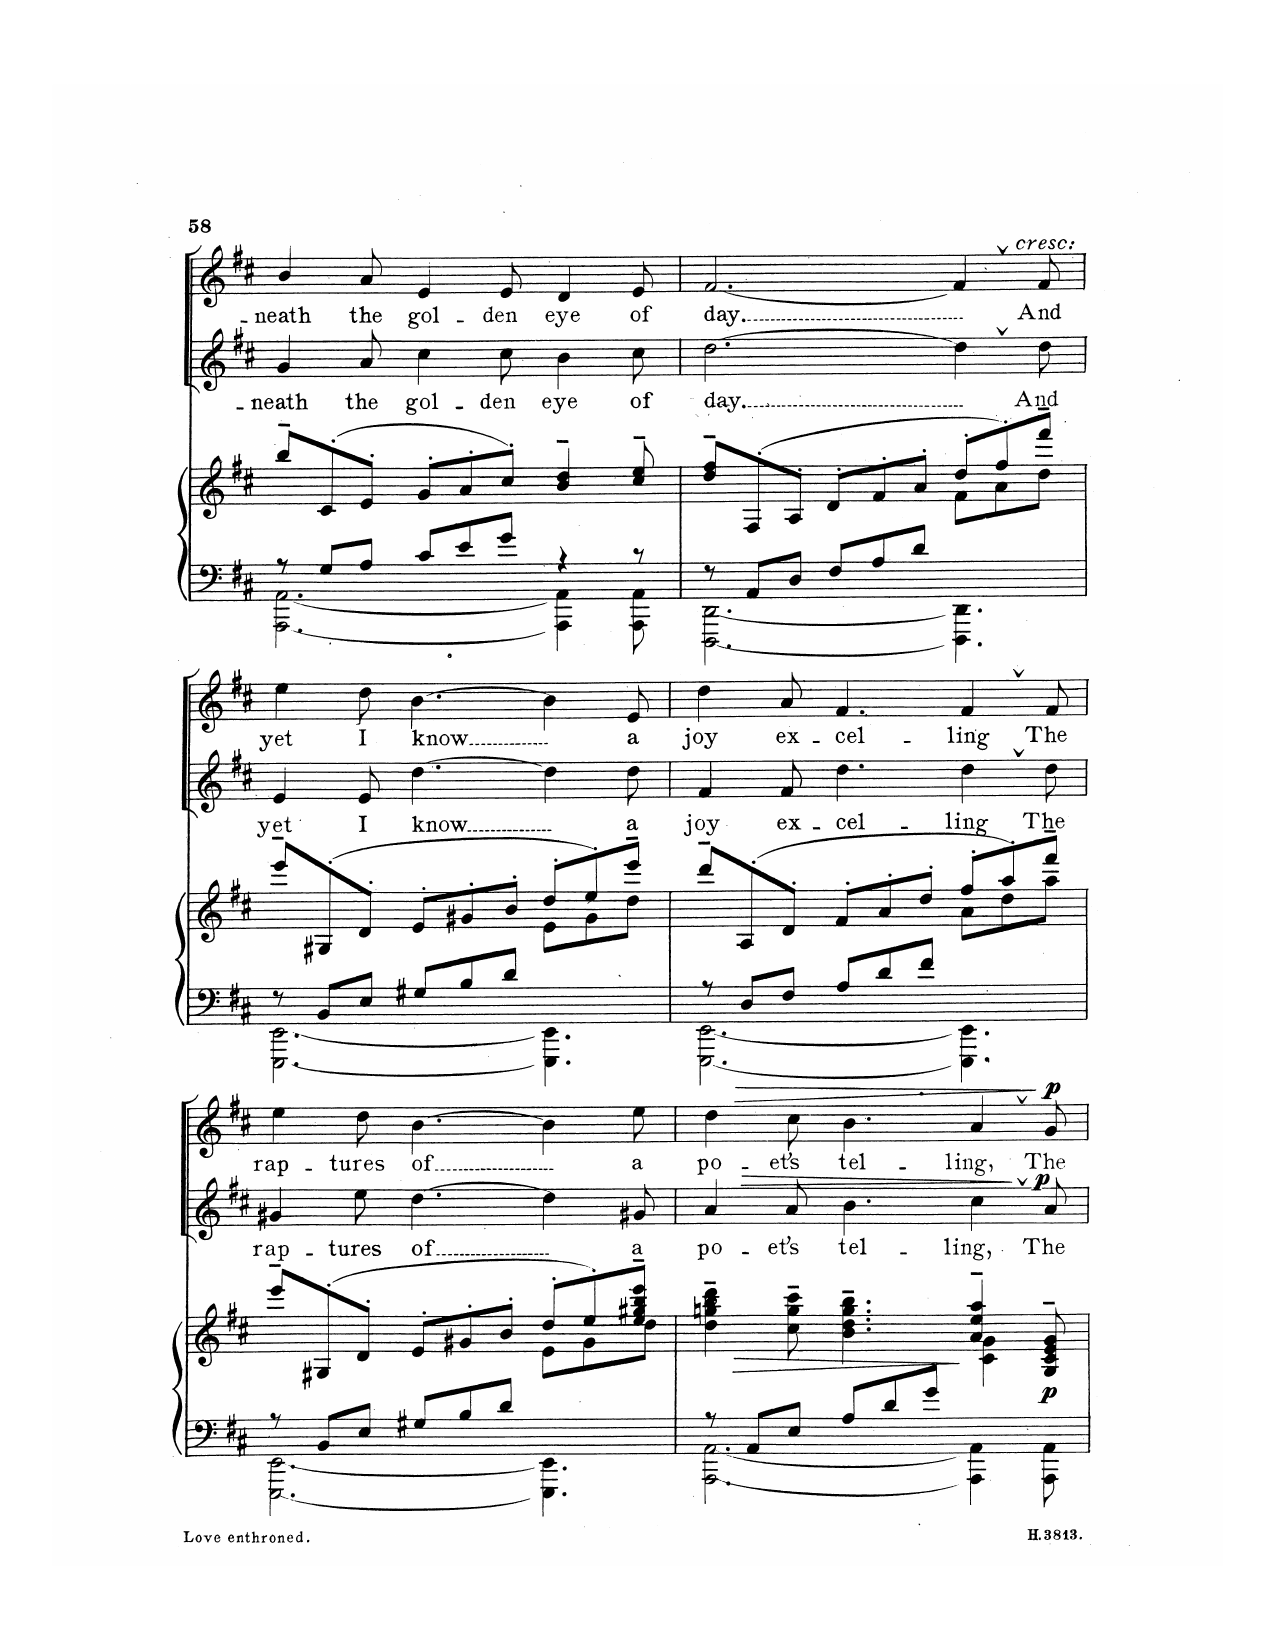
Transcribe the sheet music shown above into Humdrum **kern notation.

**kern	**kern	**dynam	**kern	**text	**dynam	**kern	**text	**dynam
*part3	*part3	*part3	*part2	*part2	*part2	*part1	*part1	*part1
*staff4	*staff3	*staff3/4	*staff2	*staff2	*staff2	*staff1	*staff1	*staff1
*I"Piano	*	*	*I"Baritone	*	*	*I"Contralto	*	*
*I'Pno	*	*	*	*	*	*	*	*
*clefF4	*clefG2	*	*clefGv2	*	*	*clefG2	*	*
*k[f#c#]	*k[f#c#]	*	*k[f#c#]	*	*	*k[f#c#]	*	*
*M9/8	*M9/8	*	*M9/8	*	*	*M9/8	*	*
=11	=11	=11	=11	=11	=11	=11	=11	=11
*^	*	*	*	*	*	*	*	*
8r	[2.AAA\ [2.AA\	8bb~>/L	.	4G/	-– neath	.	4b/	-– neath	.
8G/L	.	(>8c#'>/	.	.	.	.	.	.	.
8A/J	.	8e'>/J	.	8A/	the	.	8a/	the	.
8c#/L	.	8g'>/L	.	4c#\	gol-	.	4e/	gol-	.
8e/	.	8a'>/	.	.	.	.	.	.	.
8g/J	.	8cc#'>/J)	.	8c#\	-den	.	8e/	-den	.
4r	4AAA\] 4AA\]	4b/~> 4dd/~>	.	4B\	eye	.	4d/	eye	.
8r	8AAA\ 8AA\	8cc#/~> 8ee/~>	.	8c#\	of	.	8e/	of	.
=12	=12	=12	=12	=12	=12	=12	=12	=12	=12
*	*	*^	*	*	*	*	*	*	*
8r	[2.DDD\ [2.DD\	8dd/~> 8ff#/~>L	2.ryy	.	[2.d\	day.	.	[2.f#/	day.	.
8AA/L	.	(>8F#'>/	.	.	.	.	.	.	.	.
8D/J	.	8A'>/J	.	.	.	.	.	.	.	.
8F#/L	.	8d'>/L	.	.	.	.	.	.	.	.
8A/	.	8f#'>/	.	.	.	.	.	.	.	.
8d/J	.	8a'>/J	.	.	.	.	.	.	.	.
4.ryy	4.DDD\] 4.DD\]	8dd'>/L	8f#\L	.	4d,\]	.	.	4f#,/]	.	.
.	.	8ff#'>/)	8a\	.	.	.	.	.	.	.
!	!	!	!	!	!	!	!	!LO:TX:a:i:t=cresc.	!	!
!	!	!	!	!	!LO:TX:a:i:t=cresc.	!	!	!	!	!
.	.	8fff#~>/J	8dd\J	.	8d\	And	.	8f#/	And	.
=13	=13	=13	=13	=13	=13	=13	=13	=13	=13	=13
8r	[2.EEE\ [2.EE\	8eee~>/L	2.ryy	.	4E/	yet	.	4ee\	yet	.
8BB/L	.	(>8G#X'>/	.	.	.	.	.	.	.	.
8E/J	.	8d'>/J	.	.	8E/	I	.	8dd\	I	.
8G#X/L	.	8e'>/L	.	.	[4.d\	know	.	[4.b\	know	.
8B/	.	8g#X'>/	.	.	.	.	.	.	.	.
8d/J	.	8b'>/J	.	.	.	.	.	.	.	.
4.ryy	4.EEE\] 4.EE\]	8dd'>/L	8e\L	.	4d\]	.	.	4b\]	.	.
.	.	8ee'>/)	8g#\	.	.	.	.	.	.	.
.	.	8eee~>/J	8dd\J	.	8d\	a	.	8e/	a	.
=14	=14	=14	=14	=14	=14	=14	=14	=14	=14	=14
8r	[2.EEE\ [2.EE\	8ddd~>/L	2.ryy	.	4F#/	joy	.	4dd\	joy	.
8D/L	.	(>8A'>/	.	.	.	.	.	.	.	.
8F#/J	.	8d'>/J	.	.	8F#/	ex-	.	8a/	ex-	.
8A/L	.	8f#'>/L	.	.	4.d\	-cel-	.	4.f#/	-cel-	.
8d/	.	8a'>/	.	.	.	.	.	.	.	.
8f#/J	.	8dd'>/J	.	.	.	.	.	.	.	.
4.ryy	4.EEE\] 4.EE\]	8ff#'>/L	8a\L	.	4d,\	-ling	.	4f#,/	-ling	.
.	.	8aa'>/)	8dd\	.	.	.	.	.	.	.
.	.	8fff#~>/J	8aa\J	.	8d\	The	.	8f#/	The	.
=15	=15	=15	=15	=15	=15	=15	=15	=15	=15	=15
8r	[2.EEE\ [2.EE\	8eee~>/L	2.ryy	.	4G#X/	rap-	.	4ee\	rap-	.
8BB/L	.	(>8G#X'>/	.	.	.	.	.	.	.	.
8E/J	.	8d'>/J	.	.	8e\	-tures	.	8dd\	-tures	.
8G#X/L	.	8e'>/L	.	.	[4.d\	of	.	[4.b\	of	.
8B/	.	8g#X'>/	.	.	.	.	.	.	.	.
8d/J	.	8b'>/J	.	.	.	.	.	.	.	.
4.ryy	4.EEE\] 4.EE\]	8dd'>/L	8e\L	.	4d\]	.	.	4b\]	.	.
.	.	8ee'>/)	8g#\	.	.	.	.	.	.	.
.	.	8ee/~> 8gg#X/~> 8bb/~> 8eee/~>J	8dd\J	.	8G#X/	a	.	8ee\	a	.
=16	=16	=16	=16	=16	=16	=16	=16	=16	=16	=16
8r	[2.AAA\ [2.AA\	4dd\~ 4ggn\~ 4bb\~ 4ddd\~	2.ryy	.	4A/	po-	.	4dd\	po-	.
8AA/L	.	.	.	.	.	.	.	.	.	.
!	!	!	!	!LO:HP:b	!	!	!LO:HP:b	!	!	!LO:HP:b
8E/J	.	8cc#\~ 8gg\~ 8ccc#\~	.	>	8A/	-et’s	>	8cc#\	-et’s	>
8A/L	.	4.b\~ 4.dd\~ 4.gg\~ 4.bb\~	.	.	4.B\	tel-	.	4.b\	tel-	.
8d/	.	.	.	.	.	.	.	.	.	.
8g/J	.	.	.	.	.	.	.	.	.	.
4ryy	4AAA\] 4AA\]	4a/~> 4ee/~> 4aa/~>	4c#/ 4g/	]	4c#,\	-ling,	.	4a,/	-ling,	.
!	!	!	!	!LO:DY:b	!	!	!LO:DY:n=1:a	!	!	!LO:DY:n=1:a
8ryy	8AAA\ 8AA\	8G/~> 8c#/~> 8e/~> 8g/~>	8ryy	p	8A/	The	] p	8g/	The	] p
*v	*v	*	*	*	*	*	*	*	*	*
*	*v	*v	*	*	*	*	*	*	*
=	=	=	=	=	=	=	=	=
*-	*-	*-	*-	*-	*-	*-	*-	*-
